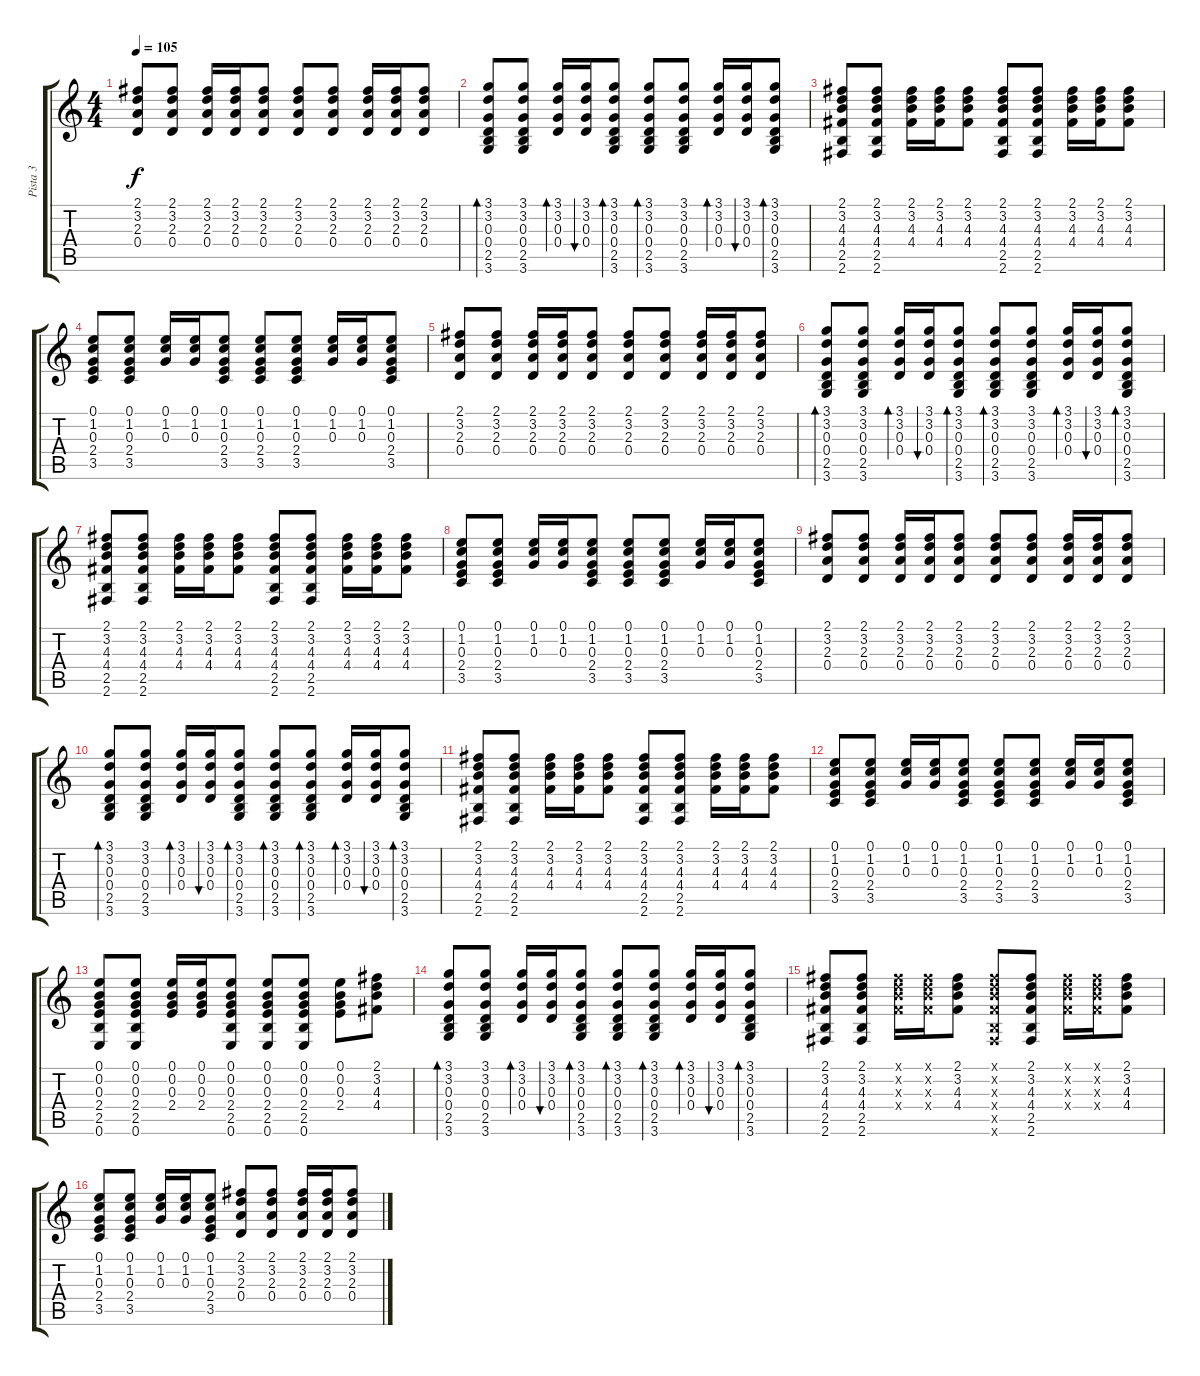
\track ("Pista 3" "Pista 3") {instrument acousticguitarsteel}
\staff {score tabs}
\tuning (E4 B3 G3 D3 A2 E2) {hide}
\ts (4 4)
\tempo 105
\clef g2
\ks c
(2.1 3.2 2.3 0.4).8{dy f} (2.1 3.2 2.3 0.4).8 (2.1 3.2 2.3 0.4).16 (2.1 3.2 2.3 0.4).16 (2.1 3.2 2.3 0.4).8 (2.1 3.2 2.3 0.4).8 (2.1 3.2 2.3 0.4).8 (2.1 3.2 2.3 0.4).16 (2.1 3.2 2.3 0.4).16 (2.1 3.2 2.3 0.4).8 |
(3.1 3.2 0.3 0.4 2.5 3.6).8{bd 60} (3.1 3.2 0.3 0.4 2.5 3.6).8 (3.1 3.2 0.3 0.4).16{bd 60} (3.1 3.2 0.3 0.4).16{bu 60} (3.1 3.2 0.3 0.4 2.5 3.6).8{bd 60} (3.1 3.2 0.3 0.4 2.5 3.6).8{bd 60} (3.1 3.2 0.3 0.4 2.5 3.6).8 (3.1 3.2 0.3 0.4).16{bd 60} (3.1 3.2 0.3 0.4).16{bu 60} (3.1 3.2 0.3 0.4 2.5 3.6).8{bd 60} |
(2.1 3.2 4.3 4.4 2.5 2.6).8 (2.1 3.2 4.3 4.4 2.5 2.6).8 (2.1 3.2 4.3 4.4).16 (2.1 3.2 4.3 4.4).16 (2.1 3.2 4.3 4.4).8 (2.1 3.2 4.3 4.4 2.5 2.6).8 (2.1 3.2 4.3 4.4 2.5 2.6).8 (2.1 3.2 4.3 4.4).16 (2.1 3.2 4.3 4.4).16 (2.1 3.2 4.3 4.4).8 |
(0.1 1.2 0.3 2.4 3.5).8 (0.1 1.2 0.3 2.4 3.5).8 (0.1 1.2 0.3).16 (0.1 1.2 0.3).16 (0.1 1.2 0.3 2.4 3.5).8 (0.1 1.2 0.3 2.4 3.5).8 (0.1 1.2 0.3 2.4 3.5).8 (0.1 1.2 0.3).16 (0.1 1.2 0.3).16 (0.1 1.2 0.3 2.4 3.5).8 |
(2.1 3.2 2.3 0.4).8 (2.1 3.2 2.3 0.4).8 (2.1 3.2 2.3 0.4).16 (2.1 3.2 2.3 0.4).16 (2.1 3.2 2.3 0.4).8 (2.1 3.2 2.3 0.4).8 (2.1 3.2 2.3 0.4).8 (2.1 3.2 2.3 0.4).16 (2.1 3.2 2.3 0.4).16 (2.1 3.2 2.3 0.4).8 |
(3.1 3.2 0.3 0.4 2.5 3.6).8{bd 60} (3.1 3.2 0.3 0.4 2.5 3.6).8 (3.1 3.2 0.3 0.4).16{bd 60} (3.1 3.2 0.3 0.4).16{bu 60} (3.1 3.2 0.3 0.4 2.5 3.6).8{bd 60} (3.1 3.2 0.3 0.4 2.5 3.6).8{bd 60} (3.1 3.2 0.3 0.4 2.5 3.6).8 (3.1 3.2 0.3 0.4).16{bd 60} (3.1 3.2 0.3 0.4).16{bu 60} (3.1 3.2 0.3 0.4 2.5 3.6).8{bd 60} |
(2.1 3.2 4.3 4.4 2.5 2.6).8 (2.1 3.2 4.3 4.4 2.5 2.6).8 (2.1 3.2 4.3 4.4).16 (2.1 3.2 4.3 4.4).16 (2.1 3.2 4.3 4.4).8 (2.1 3.2 4.3 4.4 2.5 2.6).8 (2.1 3.2 4.3 4.4 2.5 2.6).8 (2.1 3.2 4.3 4.4).16 (2.1 3.2 4.3 4.4).16 (2.1 3.2 4.3 4.4).8 |
(0.1 1.2 0.3 2.4 3.5).8 (0.1 1.2 0.3 2.4 3.5).8 (0.1 1.2 0.3).16 (0.1 1.2 0.3).16 (0.1 1.2 0.3 2.4 3.5).8 (0.1 1.2 0.3 2.4 3.5).8 (0.1 1.2 0.3 2.4 3.5).8 (0.1 1.2 0.3).16 (0.1 1.2 0.3).16 (0.1 1.2 0.3 2.4 3.5).8 |
(2.1 3.2 2.3 0.4).8 (2.1 3.2 2.3 0.4).8 (2.1 3.2 2.3 0.4).16 (2.1 3.2 2.3 0.4).16 (2.1 3.2 2.3 0.4).8 (2.1 3.2 2.3 0.4).8 (2.1 3.2 2.3 0.4).8 (2.1 3.2 2.3 0.4).16 (2.1 3.2 2.3 0.4).16 (2.1 3.2 2.3 0.4).8 |
(3.1 3.2 0.3 0.4 2.5 3.6).8{bd 60} (3.1 3.2 0.3 0.4 2.5 3.6).8 (3.1 3.2 0.3 0.4).16{bd 60} (3.1 3.2 0.3 0.4).16{bu 60} (3.1 3.2 0.3 0.4 2.5 3.6).8{bd 60} (3.1 3.2 0.3 0.4 2.5 3.6).8{bd 60} (3.1 3.2 0.3 0.4 2.5 3.6).8{bd 60} (3.1 3.2 0.3 0.4).16{bd 60} (3.1 3.2 0.3 0.4).16{bu 60} (3.1 3.2 0.3 0.4 2.5 3.6).8{bd 60} |
(2.1 3.2 4.3 4.4 2.5 2.6).8 (2.1 3.2 4.3 4.4 2.5 2.6).8 (2.1 3.2 4.3 4.4).16 (2.1 3.2 4.3 4.4).16 (2.1 3.2 4.3 4.4).8 (2.1 3.2 4.3 4.4 2.5 2.6).8 (2.1 3.2 4.3 4.4 2.5 2.6).8 (2.1 3.2 4.3 4.4).16 (2.1 3.2 4.3 4.4).16 (2.1 3.2 4.3 4.4).8 |
(0.1 1.2 0.3 2.4 3.5).8 (0.1 1.2 0.3 2.4 3.5).8 (0.1 1.2 0.3).16 (0.1 1.2 0.3).16 (0.1 1.2 0.3 2.4 3.5).8 (0.1 1.2 0.3 2.4 3.5).8 (0.1 1.2 0.3 2.4 3.5).8 (0.1 1.2 0.3).16 (0.1 1.2 0.3).16 (0.1 1.2 0.3 2.4 3.5).8 |
(0.1 0.2 0.3 2.4 2.5 0.6).8 (0.1 0.2 0.3 2.4 2.5 0.6).8 (0.1 0.2 0.3 2.4).16 (0.1 0.2 0.3 2.4).16 (0.1 0.2 0.3 2.4 2.5 0.6).8 (0.1 0.2 0.3 2.4 2.5 0.6).8 (0.1 0.2 0.3 2.4 2.5 0.6).8 (0.1 0.2 0.3 2.4).8 (2.1 3.2 4.3 4.4).8 |
(3.1 3.2 0.3 0.4 2.5 3.6).8{bd 60} (3.1 3.2 0.3 0.4 2.5 3.6).8 (3.1 3.2 0.3 0.4).16{bd 60} (3.1 3.2 0.3 0.4).16{bu 60} (3.1 3.2 0.3 0.4 2.5 3.6).8{bd 60} (3.1 3.2 0.3 0.4 2.5 3.6).8{bd 60} (3.1 3.2 0.3 0.4 2.5 3.6).8{bd 60} (3.1 3.2 0.3 0.4).16{bd 60} (3.1 3.2 0.3 0.4).16{bu 60} (3.1 3.2 0.3 0.4 2.5 3.6).8{bd 60} |
(2.1 3.2 4.3 4.4 2.5 2.6).8 (2.1 3.2 4.3 4.4 2.5 2.6).8 (2.1{x} 3.2{x} 4.3{x} 4.4{x}).16 (2.1{x} 3.2{x} 4.3{x} 4.4{x}).16 (2.1 3.2 4.3 4.4).8 (2.1{x} 3.2{x} 4.3{x} 4.4{x} 2.5{x} 2.6{x}).8 (2.1 3.2 4.3 4.4 2.5 2.6).8 (2.1{x} 3.2{x} 4.3{x} 4.4{x}).16 (2.1{x} 3.2{x} 4.3{x} 4.4{x}).16 (2.1 3.2 4.3 4.4).8 |
(0.1 1.2 0.3 2.4 3.5).8 (0.1 1.2 0.3 2.4 3.5).8 (0.1 1.2 0.3).16 (0.1 1.2 0.3).16 (0.1 1.2 0.3 2.4 3.5).8 (2.1 3.2 2.3 0.4).8 (2.1 3.2 2.3 0.4).8 (2.1 3.2 2.3 0.4).16 (2.1 3.2 2.3 0.4).16 (2.1 3.2 2.3 0.4).8
